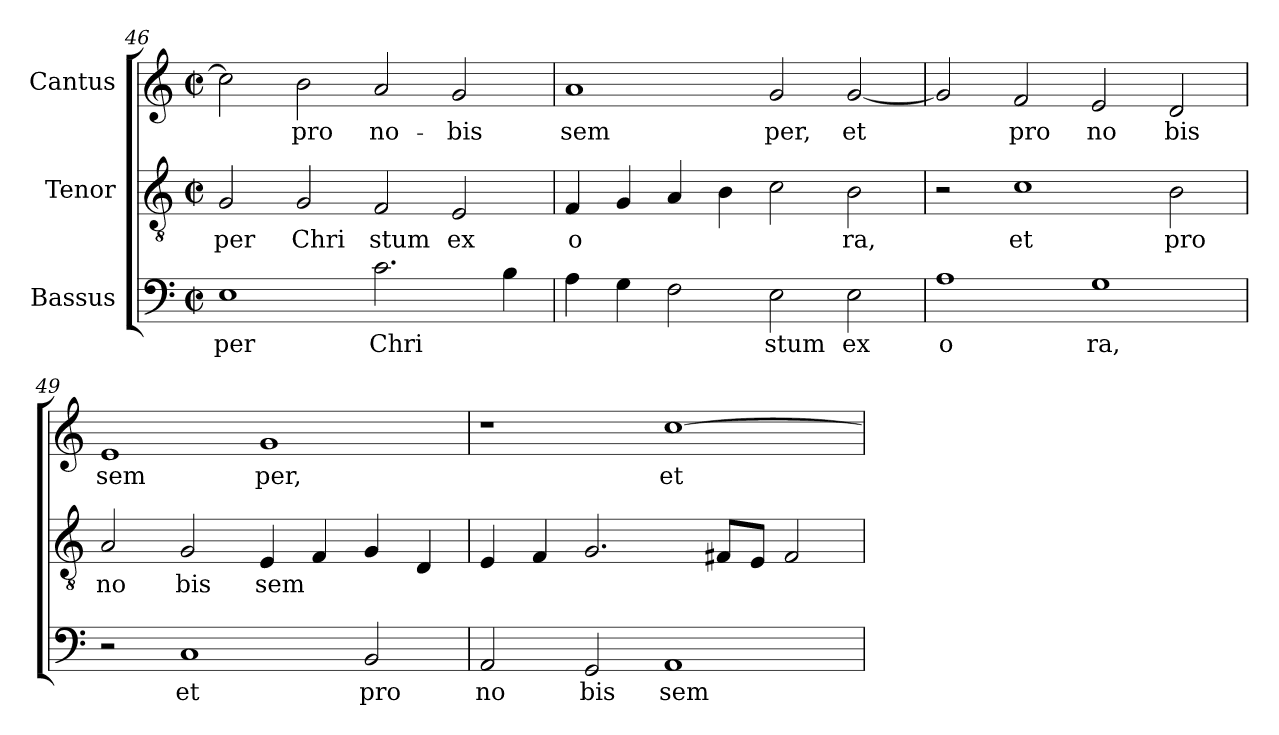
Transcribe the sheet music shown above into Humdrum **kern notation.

**kern	**text	**kern	**text	**kern	**text
*part3	*part3	*part2	*part2	*part1	*part1
*staff3	*staff3	*staff2	*staff2	*staff1	*staff1
*I"Bassus	*	*I"Tenor	*	*I"Cantus	*
*clefF4	*	*clefGv2	*	*clefG2	*
*k[]	*	*k[]	*	*k[]	*
*C:	*	*C:	*	*C:	*
*M2/2	*	*M2/2	*	*M2/2	*
*met(c|)	*	*met(c|)	*	*met(c|)	*
=46	=46	=46	=46	=46	=46
!	!LO:LY:b:cj	!	!LO:LY:b:cj	!	!LO:LY:b:cj
1E	-per	2G/	per	2cc\]	.
!	!	!	!LO:LY:b:cj	!	!LO:LY:b:cj
.	.	2G/	Chri	2b\	pro
!	!LO:LY:b:cj	!	!LO:LY:b:cj	!	!LO:LY:b:cj
2.c\	Chri-	2F/	stum	2a/	no-
!	!	!	!LO:LY:b:cj	!	!LO:LY:b:cj
.	.	2E/	ex	2g/	-bis
!	!LO:LY:b:cj	!	!	!	!
4B\	--	.	.	.	.
!!LO:LB:g=z
=47	=47	=47	=47	=47	=47
!	!LO:LY:b:cj	!	!LO:LY:b:cj	!	!LO:LY:b:cj
4A\	--	4F/	o	1a	sem
!	!LO:LY:b:cj	!	!LO:LY:b:cj	!	!
4G\	--	4G/	.	.	.
!	!LO:LY:b:cj	!	!LO:LY:b:cj	!	!
2F\	--	4A/	.	.	.
!	!	!	!LO:LY:b:cj	!	!
.	.	4B\	.	.	.
!	!LO:LY:b:cj	!	!LO:LY:b:cj	!	!LO:LY:b:cj
2E\	-stum	2c\	.	2g/	per,
!	!LO:LY:b:cj	!	!LO:LY:b:cj	!	!LO:LY:b:cj
2E\	ex	2B\	ra,	[<2g/	et
=48	=48	=48	=48	=48	=48
!	!LO:LY:b:cj	!	!	!	!LO:LY:b:cj
1A	o	2r	.	2g/]	.
!	!	!	!LO:LY:b:cj	!	!LO:LY:b:cj
.	.	1c	et	2f/	pro
!	!LO:LY:b:cj	!	!	!	!LO:LY:b:cj
1G	ra,	.	.	2e/	no
!	!	!	!LO:LY:b:cj	!	!LO:LY:b:cj
.	.	2B\	pro	2d/	bis
=49	=49	=49	=49	=49	=49
!	!	!	!LO:LY:b:cj	!	!LO:LY:b:cj
2r	.	2A/	no	1e	sem
!	!LO:LY:b:cj	!	!LO:LY:b:cj	!	!
1C	et	2G/	bis	.	.
!	!	!	!LO:LY:b:cj	!	!LO:LY:b:cj
.	.	4E/	sem	1g	per,
!	!	!	!LO:LY:b:cj	!	!
.	.	4F/	.	.	.
!	!LO:LY:b:cj	!	!LO:LY:b:cj	!	!
2BB/	pro	4G/	.	.	.
!	!	!	!LO:LY:b:cj	!	!
.	.	4D/	.	.	.
=50	=50	=50	=50	=50	=50
!	!LO:LY:b:cj	!	!LO:LY:b:cj	!	!
2AA/	no	4E/	.	1r	.
!	!	!	!LO:LY:b:cj	!	!
.	.	4F/	.	.	.
!	!LO:LY:b:cj	!	!LO:LY:b:cj	!	!
2GG/	bis	2.G/	.	.	.
!	!LO:LY:b:cj	!	!	!	!LO:LY:b:cj
1AA	sem	.	.	[>1cc	et
!	!	!	!LO:LY:b:cj	!	!
.	.	8F#/L	.	.	.
!	!	!	!LO:LY:b:cj	!	!
.	.	8E/J	.	.	.
!	!	!	!LO:LY:b:cj	!	!
.	.	2F#/	.	.	.
=	=	=	=	=	=
*-	*-	*-	*-	*-	*-
